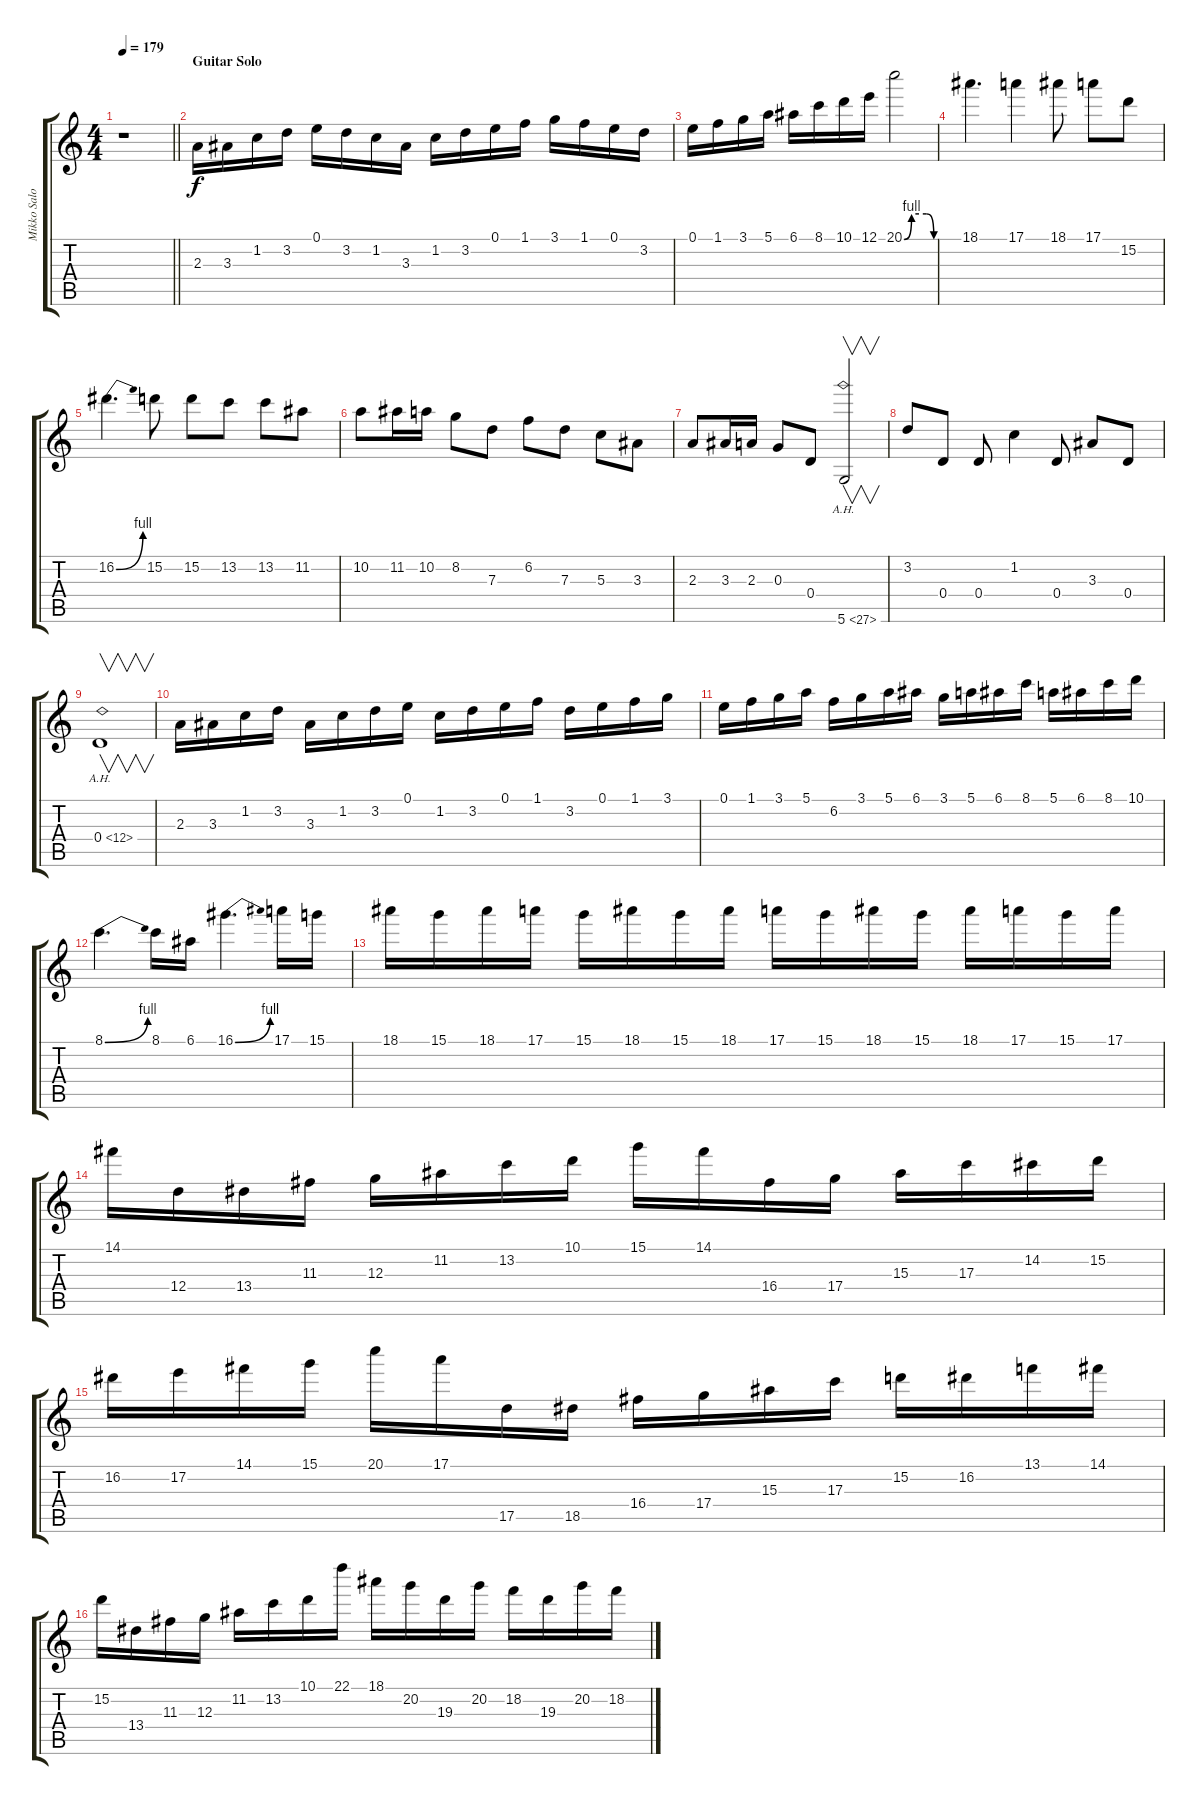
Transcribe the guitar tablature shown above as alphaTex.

\track ("Mikko Salovaara (Lead Guitar + Solos)" "Mikko Salo") {instrument distortionguitar}
\staff {score tabs}
\tuning (E4 B3 G3 D3 A2 D2) {hide}
\ts (4 4)
\tempo 179
\clef g2
\barLineRight lightlight
\ks c
r.1{dy f} |
\section ("" "Guitar Solo")
2.3.16{volume 14} 3.3.16 1.2.16 3.2.16 0.1.16 3.2.16 1.2.16 3.3.16 1.2.16 3.2.16 0.1.16 1.1.16 3.1.16 1.1.16 0.1.16 3.2.16 |
0.1.16 1.1.16 3.1.16 5.1.16 6.1.16 8.1.16 10.1.16 12.1.16 20.1{be (custom 0 0 15 4 30 4 45 4 60 0)}.2 |
18.1.4{d} 17.1.4 18.1.8 17.1.8 15.2.8 |
16.2{be (bend 0 0 60 4)}.4{d} 15.2.8 15.2.8 13.2.8 13.2.8 11.2.8 |
10.2.8 11.2.16 10.2.16 8.2.8 7.3.8 6.2.8 7.3.8 5.3.8 3.3.8 |
2.3.8 3.3.16 2.3.16 0.3.8 0.4.8 5.6{ah 22}.2{v} |
3.2.8 0.4.8 0.4.8 1.2.4 0.4.8 3.3.8 0.4.8 |
0.4{ah 12}.1{v} |
2.3.16 3.3.16 1.2.16 3.2.16 3.3.16 1.2.16 3.2.16 0.1.16 1.2.16 3.2.16 0.1.16 1.1.16 3.2.16 0.1.16 1.1.16 3.1.16 |
0.1.16 1.1.16 3.1.16 5.1.16 6.2.16 3.1.16 5.1.16 6.1.16 3.1.16 5.1.16 6.1.16 8.1.16 5.1.16 6.1.16 8.1.16 10.1.16 |
8.1{be (bend 0 0 60 4)}.4{d} 8.1.16 6.1.16 16.1{be (bend 0 0 60 4)}.4{d} 17.1.16 15.1.16 |
18.1.16 15.1.16 18.1.16 17.1.16 15.1.16 18.1.16 15.1.16 18.1.16 17.1.16 15.1.16 18.1.16 15.1.16 18.1.16 17.1.16 15.1.16 17.1.16 |
14.1.16 12.4.16 13.4.16 11.3.16 12.3.16 11.2.16 13.2.16 10.1.16 15.1.16 14.1.16 16.4.16 17.4.16 15.3.16 17.3.16 14.2.16 15.2.16 |
16.2.16 17.2.16 14.1.16 15.1.16 20.1.16 17.1.16 17.5.16 18.5.16 16.4.16 17.4.16 15.3.16 17.3.16 15.2.16 16.2.16 13.1.16 14.1.16 |
15.2.16 13.4.16 11.3.16 12.3.16 11.2.16 13.2.16 10.1.16 22.1.16 18.1.16 20.2.16 19.3.16 20.2.16 18.2.16 19.3.16 20.2.16 18.2.16
